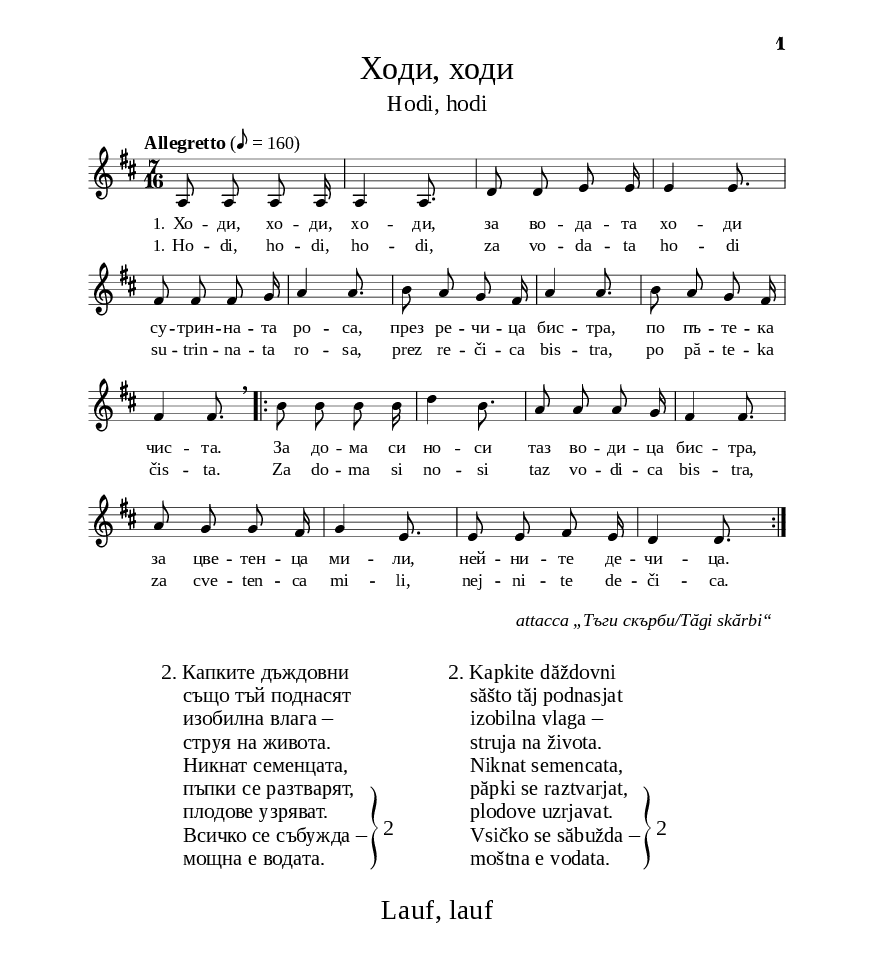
\version "2.24.4"

% include paper part and global functions
\include "include/globals.ily"

"rightBraces088" = \markup {
  \column {
    % repeat braces




    \translate #'(0 . -20.6 )
    \right-brace #40

  }
  \column {
    % repeat numbers




    \translate #'(0 . -21.5 )
    2
  }
}

\bookpart {
  \label #'ref088
  \tocItem \markup "Ходи, ходи –  Hodi, hodi"
  \include "include/bookpart-paper.ily"
  \score {
    \include "include/score-layout.ily"

    \new Voice \absolute  {
      \clef treble
      \key d \major
      \time 7/16
      \tempoFunc "Allegretto" 8 "160"
      a8 a8 a8 a16 | a4 a8. | d'8 d'8 e'8 e'16 | e'4 e'8. | \break

      fis'8 fis'8 fis'8 g'16 | a'4 a'8. | b'8 a'8 g'8 fis'16 | a'4 a'8. | b'8 a'8 g'8 fis'16 | \break

      fis'4 fis'8. \breathe | \bar ".|:" b'8 b'8 b'8 b'16| d''4 b'8. | a'8 a'8 a'8 g'16 | fis'4 fis'8. | \break

      a'8 g'8 g'8 fis'16 | g'4 e'8. | e'8 e'8 fis'8 e'16 | d'4 d'8. | \bar ":|."


    }
    \addlyrics {
      \set stanza = "1." Хо -- ди, хо -- ди, хо -- ди, за во -- да -- та хо -- ди

      су -- трин -- на -- та ро -- са, през ре -- чи -- ца бис -- тра, по пъ -- те -- ка

      чис -- та. За до -- ма  си но -- си  таз во -- ди -- ца бис -- тра,

      за цве -- тен -- ца ми -- ли, ней -- ни -- те де -- чи -- ца.
    }
    \addlyrics {
      \set stanza = "1." Ho -- di, ho -- di, ho -- di, za vo -- da -- ta ho -- di

      su -- trin -- na -- ta ro -- sa, prez re -- či -- ca bis -- tra, po pă -- te -- ka

      čis -- ta. Za do -- ma  si no -- si  taz vo -- di -- ca bis -- tra,

      za cve -- ten -- ca mi -- li, nej -- ni -- te de -- či -- ca.
    }

    \header {
      title = \titleFunc "Ходи, ходи" "Hodi, hodi"
    }

    \midi{}

  } % score

  \markup \empty-one
  \markup \italic \dc-one-nobold "attacca „Тъги скърби/Tăgi skărbi“"
  \markup \empty-one
  \markup \abs-fontsize #10 {
    \hspace #10
    \override #`(baseline-skip . ,bgCoupletBaselineSkip)
    \column {

      \line { 2. Капките дъждовни}
      \line { "   "също тъй поднасят}
      \line { "   "изобилна влага – }
      \line { "   "струя на живота. }
      \line { "   "Никнат семенцата, }
      \line { "   "пъпки се разтварят,}
      \line { "   "плодове узряват.}
      \line { "   "Всичко се събужда – }
      \line { "   "мощна е водата. }
    } \"rightBraces088"

    \hspace #7
    \override #`(baseline-skip . ,bgCoupletBaselineSkip)
    \column {
      \line { 2. Kapkite dăždovni}
      \line { "   "săšto tăj podnasjat}
      \line { "   "izobilna vlaga – }
      \line { "   "struja na života. }
      \line { "   "Niknat semencata, }
      \line { "   "păpki se raztvarjat,}
      \line { "   "plodove uzrjavat.}
      \line { "   "Vsičko se săbužda – }
      \line { "   "moštna e vodata. }
    } %column
    \"rightBraces088"
  } % markup

  \markup \empty-two
  % include foreign translation(s) of the song
  \version "2.24.3"

\markup \fill-line { \fontsize #deTitleFontSize "Lauf, lauf" }
\markup \null
\markup \null
\markup \fontsize #deCoupletFontSize {
  \hspace #14
  \override #`(baseline-skip . ,deCoupletBaselineSkip)

  \column {
	 
	   \line { 1. Lauf, lauf, lauf, }

  \line { "   "lauf um das Wasser,}

  \line { "   "im Morgentau, }

  \line { "   "durch ein klares Bächlein,}

  \line { "   "auf dem reinen Pfad. }

  \line { "   "Bringe dieses klare Wasser nach Hause, }

  \line { "   "zu den lieben Blümlein, }

  \line { "   "seinen kleinen Kindern.}

   \line { "   " }

  \line {  2.	So bieten die Regentropfen }

 \line { "   " reichlich Feuchtigkeit, den Strom des Lebens. }
 
 \line { "   "Samenkörner sprießen, }
 
 \line { "   "Knospen öffnen sich, }
 
 \line { "   "Früchte reifen. }
 
 \line { "   "Alles erwacht; machtvoll ist das Wasser!  }
    }
}


} % bookpart
